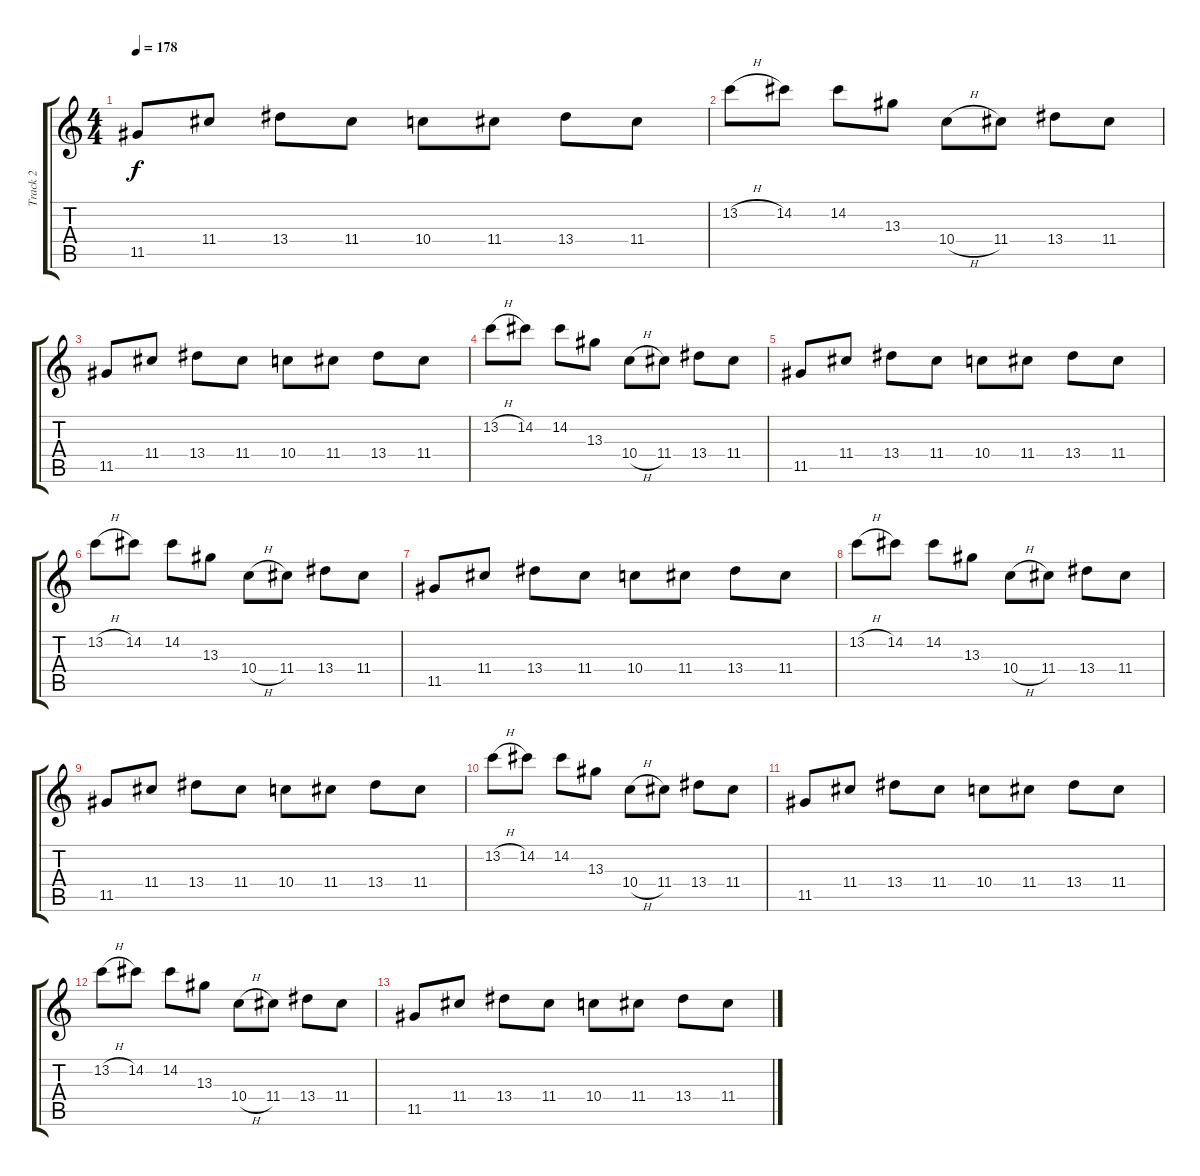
\track ("Track 2" "Track 2") {instrument distortionguitar}
\staff {score tabs}
\tuning (E4 B3 G3 D3 A2 E2) {hide}
\ts (4 4)
\tempo 178
\clef g2
\ks c
11.5.8{dy f} 11.4.8 13.4.8 11.4.8 10.4.8 11.4.8 13.4.8 11.4.8 |
13.2{h}.8 14.2.8 14.2.8 13.3.8 10.4{h}.8 11.4.8 13.4.8 11.4.8 |
11.5.8 11.4.8 13.4.8 11.4.8 10.4.8 11.4.8 13.4.8 11.4.8 |
13.2{h}.8 14.2.8 14.2.8 13.3.8 10.4{h}.8 11.4.8 13.4.8 11.4.8 |
11.5.8 11.4.8 13.4.8 11.4.8 10.4.8 11.4.8 13.4.8 11.4.8 |
13.2{h}.8 14.2.8 14.2.8 13.3.8 10.4{h}.8 11.4.8 13.4.8 11.4.8 |
11.5.8 11.4.8 13.4.8 11.4.8 10.4.8 11.4.8 13.4.8 11.4.8 |
13.2{h}.8 14.2.8 14.2.8 13.3.8 10.4{h}.8 11.4.8 13.4.8 11.4.8 |
11.5.8 11.4.8 13.4.8 11.4.8 10.4.8 11.4.8 13.4.8 11.4.8 |
13.2{h}.8 14.2.8 14.2.8 13.3.8 10.4{h}.8 11.4.8 13.4.8 11.4.8 |
11.5.8 11.4.8 13.4.8 11.4.8 10.4.8 11.4.8 13.4.8 11.4.8 |
13.2{h}.8 14.2.8 14.2.8 13.3.8 10.4{h}.8 11.4.8 13.4.8 11.4.8 |
11.5.8 11.4.8 13.4.8 11.4.8 10.4.8 11.4.8 13.4.8 11.4.8
